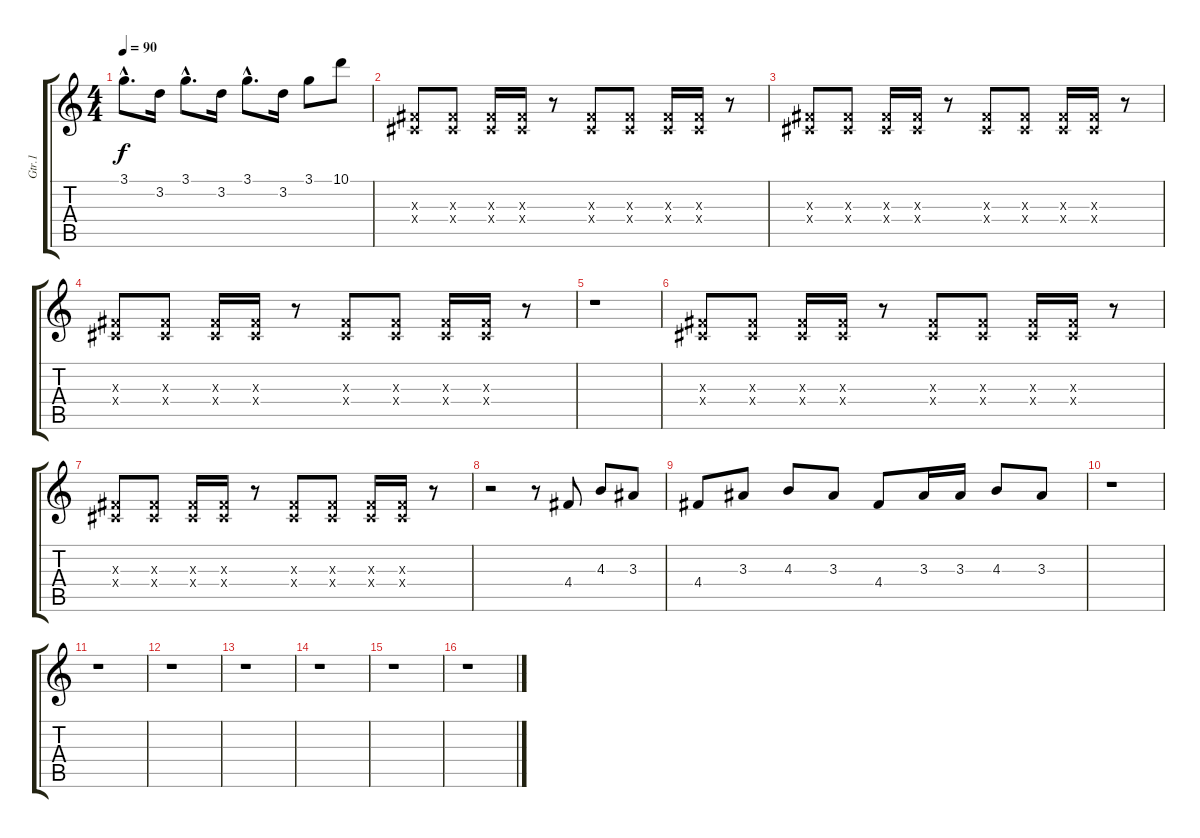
\track ("Gtr.1" "Gtr.1") {instrument electricguitarclean}
\staff {score tabs}
\tuning (E4 B3 G3 D3 A2 E2) {hide}
\ts (4 4)
\tempo 90
\clef g2
\ks c
3.1{hac}.8{d dy f} 3.2.16 3.1{hac}.8{d} 3.2.16 3.1{hac}.8{d} 3.2.16 3.1.8 10.1.8 |
(-1.3{x} -1.4{x}).8 (-1.3{x} -1.4{x}).8 (-1.3{x} -1.4{x}).16 (-1.3{x} -1.4{x}).16 r.8 (-1.3{x} -1.4{x}).8 (-1.3{x} -1.4{x}).8 (-1.3{x} -1.4{x}).16 (-1.3{x} -1.4{x}).16 r.8 |
(-1.3{x} -1.4{x}).8 (-1.3{x} -1.4{x}).8 (-1.3{x} -1.4{x}).16 (-1.3{x} -1.4{x}).16 r.8 (-1.3{x} -1.4{x}).8 (-1.3{x} -1.4{x}).8 (-1.3{x} -1.4{x}).16 (-1.3{x} -1.4{x}).16 r.8 |
(-1.3{x} -1.4{x}).8 (-1.3{x} -1.4{x}).8 (-1.3{x} -1.4{x}).16 (-1.3{x} -1.4{x}).16 r.8 (-1.3{x} -1.4{x}).8 (-1.3{x} -1.4{x}).8 (-1.3{x} -1.4{x}).16 (-1.3{x} -1.4{x}).16 r.8 |
r.1 |
(-1.3{x} -1.4{x}).8 (-1.3{x} -1.4{x}).8 (-1.3{x} -1.4{x}).16 (-1.3{x} -1.4{x}).16 r.8 (-1.3{x} -1.4{x}).8 (-1.3{x} -1.4{x}).8 (-1.3{x} -1.4{x}).16 (-1.3{x} -1.4{x}).16 r.8 |
(-1.3{x} -1.4{x}).8 (-1.3{x} -1.4{x}).8 (-1.3{x} -1.4{x}).16 (-1.3{x} -1.4{x}).16 r.8 (-1.3{x} -1.4{x}).8 (-1.3{x} -1.4{x}).8 (-1.3{x} -1.4{x}).16 (-1.3{x} -1.4{x}).16 r.8 |
r.2 r.8 4.4.8 4.3.8 3.3.8 |
4.4.8 3.3.8 4.3.8 3.3.8 4.4.8 3.3.16 3.3.16 4.3.8 3.3.8 |
r.1 |
r.1 |
r.1 |
r.1 |
r.1 |
r.1 |
r.1
